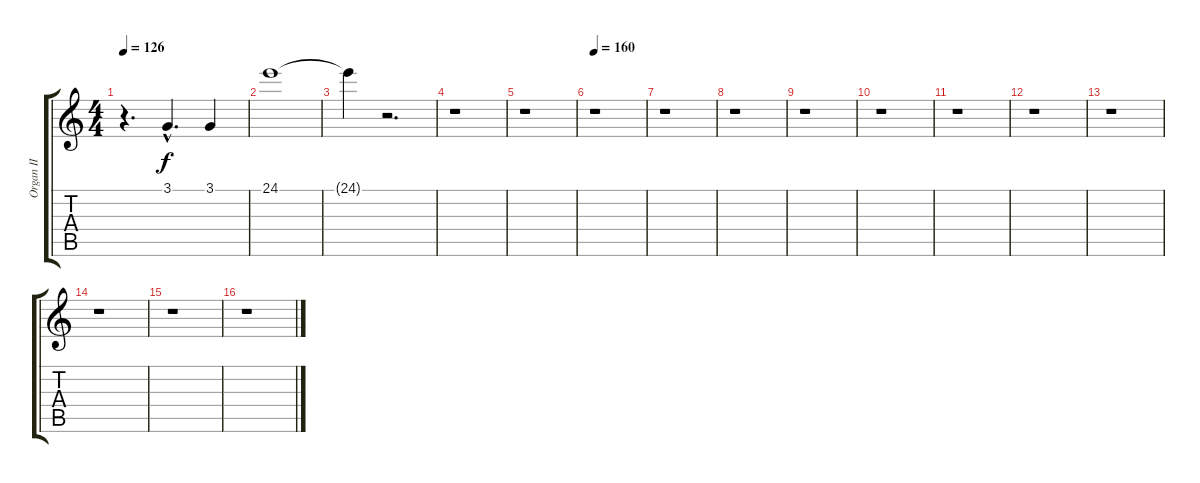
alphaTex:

\track ("Organ II" "Organ II") {instrument reedorgan}
\staff {score tabs}
\tuning (E4 B3 G3 D3 A2 E2) {hide}
\ts (4 4)
\tempo 126
\clef g2
\ks c
r.4{d dy f} 3.1{hac}.4{d} 3.1.4 |
24.1.1 |
24.1{t}.4 r.2{d} |
r.1 |
r.1 |
\tempo 160
r.1 |
r.1 |
r.1 |
r.1 |
r.1 |
r.1 |
r.1 |
r.1 |
r.1 |
r.1 |
r.1
